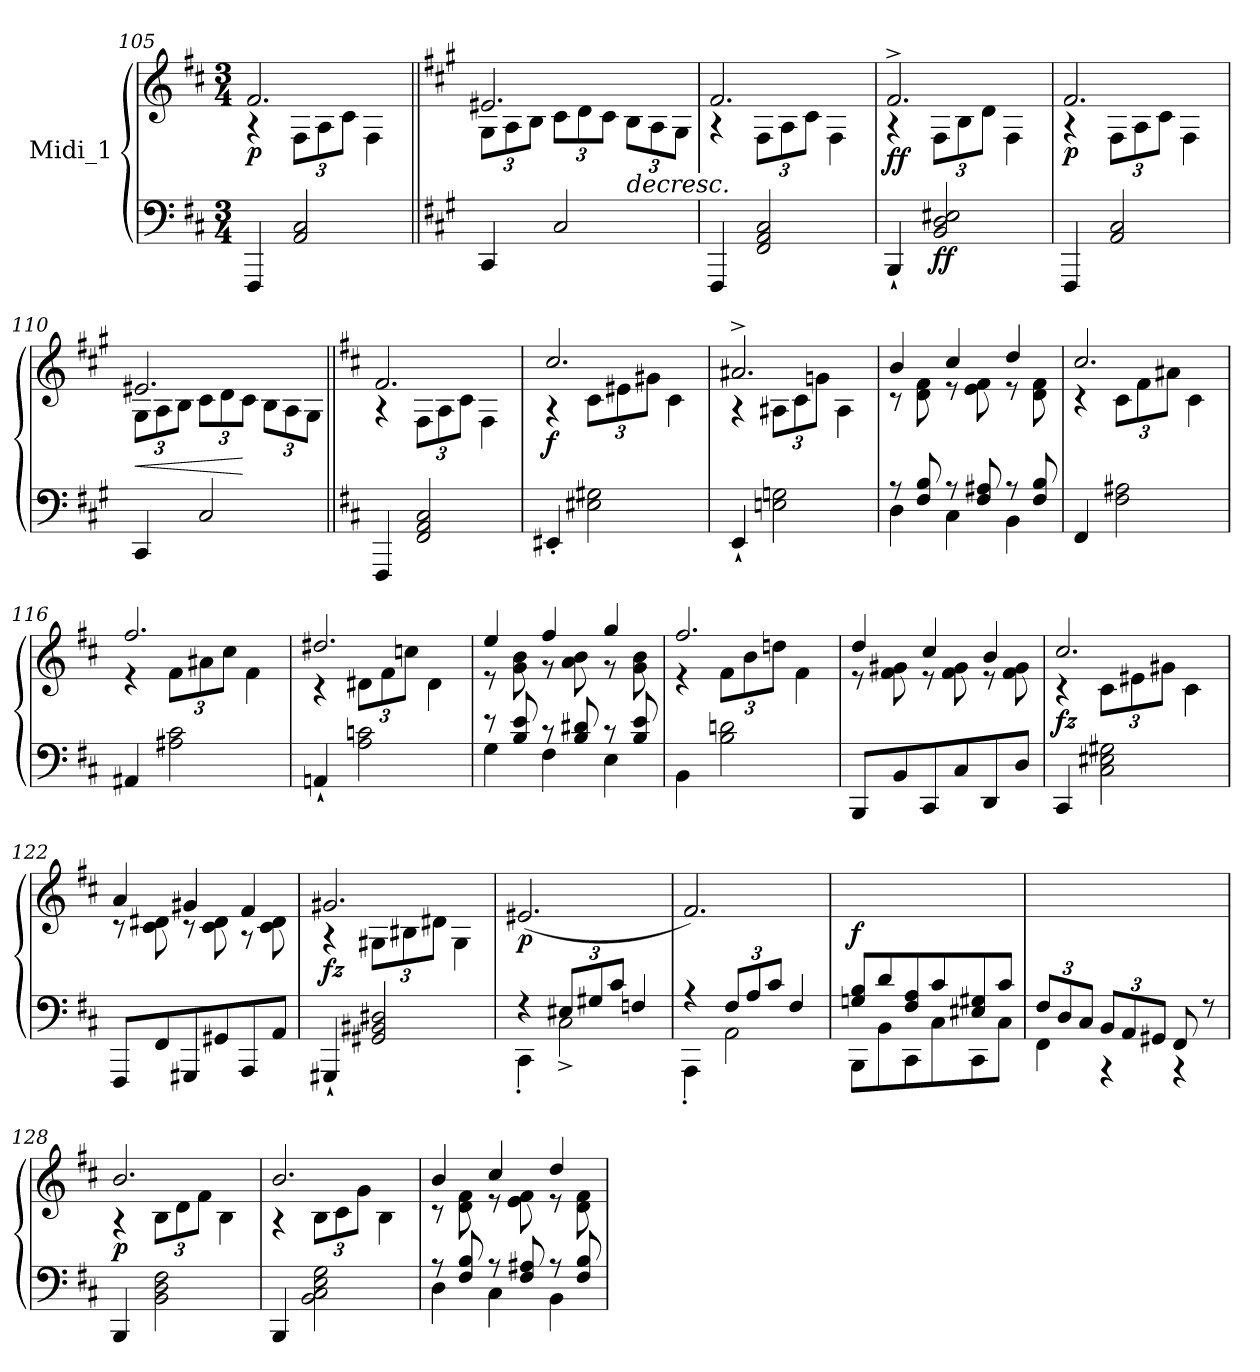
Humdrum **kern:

**kern	**kern	**dynam
*part1	*part1	*part1
*staff2	*staff1	*staff1/2
*I"Midi_1	*	*
*clefF4	*clefG2	*
*k[f#c#]	*k[f#c#]	*
*D:	*D:	*
*M3/4	*M3/4	*
=105	=105	=105
*	*^	*
!	!	!	!LO:DY:b
4FFF#/	2.f#/	4r	p
*	*	*Xbrackettup	*
2AA/ 2C#/	.	12F#\L	.
.	.	12A\	.
.	.	12c#\J	.
.	.	4F#\	.
!!LO:LB:g=z	!!
=106||	=106||	=106||	=106||
*k[f#c#g#]	*k[f#c#g#]	*	*
*A:	*A:	*	*
4CC#/	2.e#X/	12G#\L	.
.	.	12A\	.
.	.	12B\J	.
2C#/	.	12c#\L	.
.	.	12d\	.
.	.	12c#\J	.
!	!	!	!LO:HP:b
.	.	12B\L	>
.	.	12A\	.
.	.	12G#\J	.
=107	=107	=107	=107
4FFF#/	2.f#/	4r	.
2FF#/ 2AA/ 2C#/	.	12F#\L	.
.	.	12A\	.
.	.	12c#\J	.
.	.	4F#\	.
=108	=108	=108	=108
!	!	!	!LO:DY:b
4BBB`/	2.f#^/	4r	ff
!	!	!	!LO:DY:b=2
2BB/ 2D/ 2E#X/	.	12F#\L	ff
.	.	12B\	.
.	.	12d\J	.
.	.	4F#\	.
=109	=109	=109	=109
!	!	!	!LO:DY:b
4FFF#/	2.f#/	4r	p
2AA/ 2C#/	.	12F#\L	.
.	.	12A\	.
.	.	12c#\J	.
.	.	4F#\	.
!!LO:LB:g=z	!!
=110	=110	=110	=110
!	!	!	!LO:HP:b
4CC#/	2.e#X/	12G#i\L	<
.	.	12A\	.
.	.	12B\J	.
2C#/	.	12c#\L	.
.	.	12d\	.
.	.	12c#\J	[
.	.	12B\L	.
.	.	12A\	.
.	.	12G#\J	.
*	*v	*v	*
.	.	]
!!LO:PB:g=z
=111||	=111||	=111||
*k[f#c#]	*k[f#c#]	*
*D:	*D:	*
*^	*^	*
4FFF#/	2ryy	2.f#/	4r	.
2FF#/ 2AA/ 2C#/	.	.	12F#\L	.
.	.	.	12A\	.
.	.	.	12c#\J	.
.	4ryy	.	4F#\	.
=112	=112	=112	=112	=112
!	!	!	!	!LO:DY:b
4EE#X'/	2ryy	2.cc#/	4r	f
2E#X\ 2G#X\	.	.	12c#\L	.
.	.	.	12e#X\	.
.	.	.	12g#X\J	.
.	4ryy	.	4c#\	.
=113	=113	=113	=113	=113
4EE`/	2ryy	2.a#X^/	4r	.
2Eni\ 2Gni\	.	.	12A#X\L	.
.	.	.	12c#\	.
.	.	.	12gni\J	.
.	4ryy	.	4A#\	.
=114	=114	=114	=114	=114
8r	4D\	4b/	8r	.
8F#/ 8B/	.	.	8d\ 8f#\	.
8r	4C#\	4cc#/	8r	.
8F#/ 8A#X/	.	.	8e\ 8f#\	.
8r	4BB\	4dd/	8r	.
8F#/ 8B/	.	.	8d\ 8f#\	.
=115	=115	=115	=115	=115
4FF#/	2ryy	2.cc#/	4r	.
2F#\ 2A#X\	.	.	12c#\L	.
.	.	.	12f#\	.
.	.	.	12a#X\J	.
.	4ryy	.	4c#\	.
!!LO:LB:g=z	!!
=116	=116	=116	=116	=116
4AA#X/	2ryy	2.ff#/	4r	.
2A#X\ 2c#\	.	.	12f#\L	.
.	.	.	12a#X\	.
.	.	.	12cc#\J	.
.	4ryy	.	4f#\	.
!!LO:LB:g=z	!!
=117	=117	=117	=117	=117
4AAni`/	2ryy	2.dd#X/	4r	.
2A\ 2cn\	.	.	12d#X\L	.
.	.	.	12f#\	.
.	.	.	12ccn\J	.
.	4ryy	.	4d#\	.
=118	=118	=118	=118	=118
8r	4G\	4ee/	8r	.
8B/ 8e/	.	.	8g\ 8b\	.
8r	4F#\	4ff#/	8r	.
8B/ 8d#X/	.	.	8a\ 8b\	.
8r	4E\	4gg/	8r	.
8B/ 8e/	.	.	8g\ 8b\	.
=119	=119	=119	=119	=119
4BB\	2ryy	2.ff#/	4r	.
2B\ 2dni\	.	.	12f#\L	.
.	.	.	12b\	.
.	.	.	12ddni\J	.
.	4ryy	.	4f#\	.
=120	=120	=120	=120	=120
8BBB/L	2ryy	4dd/	8r	.
8BB/	.	.	8f#\ 8g#X\	.
8CC#/	.	4cc#/	8r	.
8C#/	.	.	8f#\ 8g#\	.
8DD/	4ryy	4b/	8r	.
8D/J	.	.	8f#\ 8g#\	.
=121	=121	=121	=121	=121
!	!	!	!	!LO:DY:b
4CC#/	2ryy	2.cc#/	4r	fz
2C#\ 2E#X\ 2G#X\	.	.	12c#\L	.
.	.	.	12e#X\	.
.	.	.	12g#X\J	.
.	4ryy	.	4c#\	.
!!LO:LB:g=z	!!
=122	=122	=122	=122	=122
8FFF#/L	2ryy	4a/	8r	.
8FF#/	.	.	8c#\ 8d#X\	.
8GGG#X/	.	4g#X/	8r	.
8GG#X/	.	.	8c#\ 8d#\	.
8AAA/	4ryy	4f#/	8r	.
8AA/J	.	.	8c#\ 8d#\	.
=123	=123	=123	=123	=123
!	!	!	!	!LO:DY:b
4GGG#X`/	2ryy	2.g#X/	4r	fz
2GG#X/ 2BB#X/ 2D#X/	.	.	12G#X\L	.
.	.	.	12B#X\	.
.	.	.	12d#X\J	.
.	4ryy	.	4G#\	.
=124	=124	=124	=124	=124
!	!	!	!	!LO:DY:b
4r	4CC#'\	(2.e#X/	2ryy	p
*Xbrackettup	*	*	*	*
12E#X/L	2C#^\	.	.	.
12G#X/	.	.	.	.
12c#/J	.	.	.	.
4Fn/	.	.	4ryy	.
=125	=125	=125	=125	=125
4r	4AAA'\	2.f#/)	2ryy	.
12F#/L	2AA\	.	.	.
12A/	.	.	.	.
12c#/J	.	.	.	.
4F#/	.	.	4ryy	.
=126	=126	=126	=126	=126
!	!	!	!	!LO:DY:a=2
8Gni/ 8B/L	8BBB\L	2.ryy	2ryy	f
8d/	8BB\	.	.	.
8F#/ 8A/	8CC#\	.	.	.
8c#/	8C#\	.	.	.
8E#X/ 8G#X/	8CC#\	.	4ryy	.
8c#/J	8C#\J	.	.	.
!!LO:PB:g=z	!!
=127	=127	=127	=127	=127
12F#/L	4FF#\	2.ryy	2ryy	.
12D/	.	.	.	.
12C#/J	.	.	.	.
12BB/L	4r	.	.	.
12AA/	.	.	.	.
12GG#X/J	.	.	.	.
8FF#/	4r	.	4ryy	.
8r	.	.	.	.
=128	=128	=128	=128	=128
!	!	!	!	!LO:DY:b
4BBB/	2ryy	2.b/	4r	p
2BB\ 2D\ 2F#\	.	.	12B\L	.
.	.	.	12d\	.
.	.	.	12f#\J	.
.	4ryy	.	4B\	.
=129	=129	=129	=129	=129
4BBB/	2ryy	2.b/	4r	.
2BB\ 2C#\ 2E\ 2G\	.	.	12B\L	.
.	.	.	12c#\	.
.	.	.	12g\J	.
.	4ryy	.	4B\	.
=130	=130	=130	=130	=130
8r	4D\	4b/	8r	.
8F#/ 8B/	.	.	8d\ 8f#\	.
8r	4C#\	4cc#/	8r	.
8F#/ 8A#X/	.	.	8e\ 8f#\	.
8r	4BB\	4dd/	8r	.
8F#/ 8B/	.	.	8d\ 8f#\	.
*v	*v	*	*	*
*	*v	*v	*
=	=	=
*-	*-	*-
